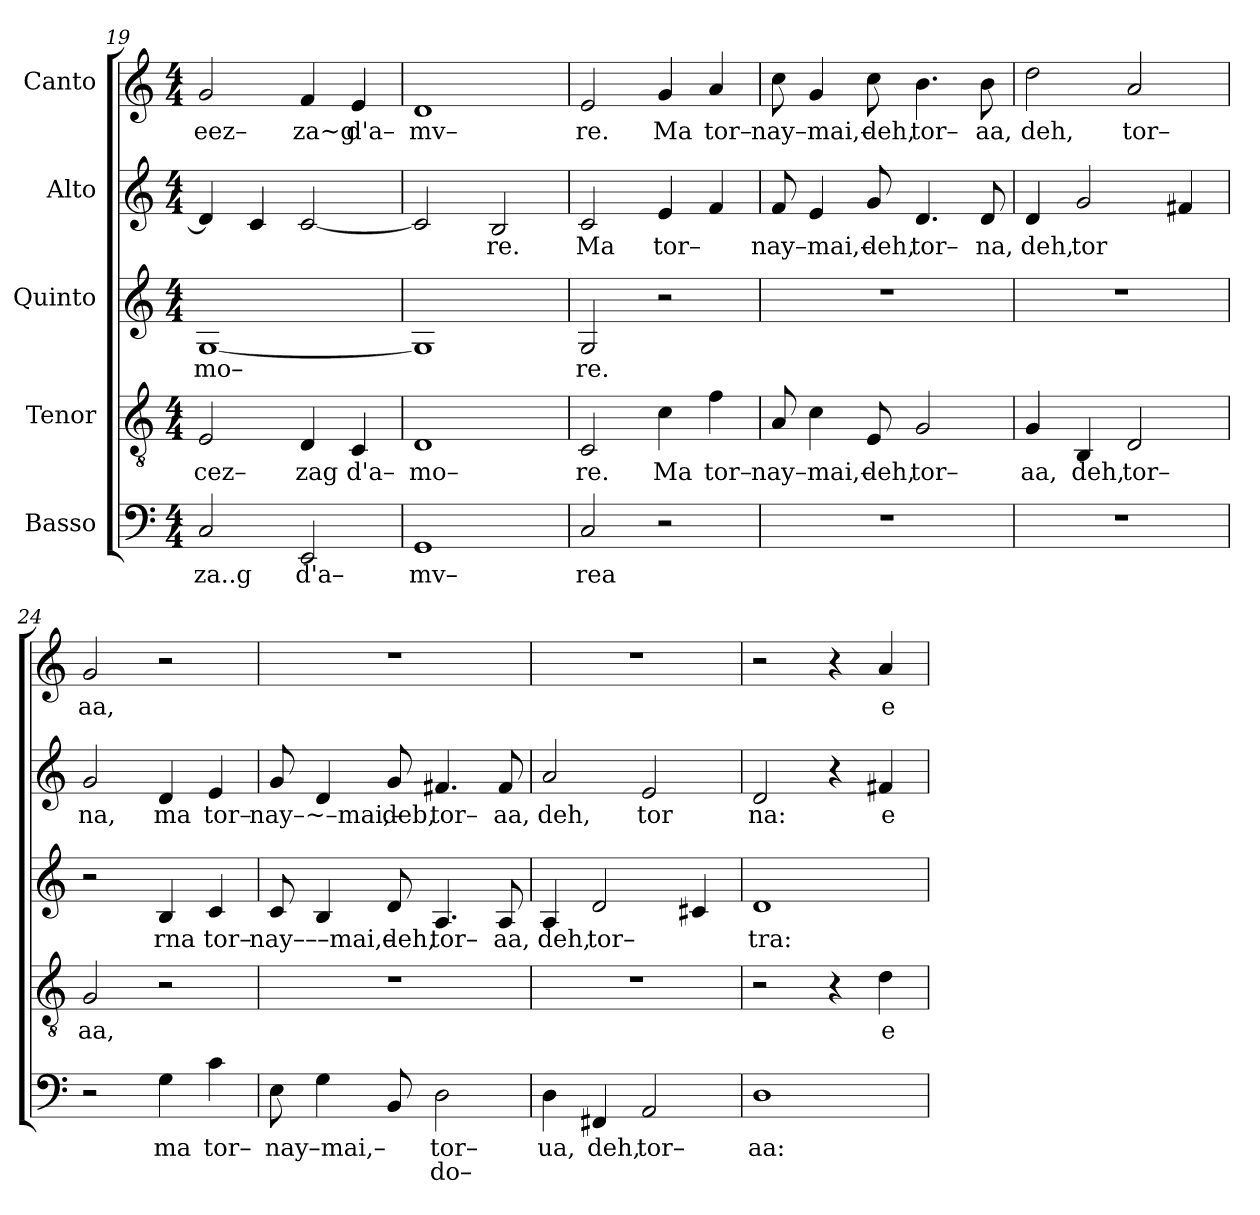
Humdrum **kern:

**kern	**text	**text	**kern	**text	**kern	**text	**kern	**text	**kern	**text
*part5	*part5	*part5	*part4	*part4	*part3	*part3	*part2	*part2	*part1	*part1
*staff5	*staff5	*staff5	*staff4	*staff4	*staff3	*staff3	*staff2	*staff2	*staff1	*staff1
*I"Basso	*	*	*I"Tenor	*	*I"Quinto	*	*I"Alto	*	*I"Canto	*
*clefF4	*	*	*clefGv2	*	*clefG2	*	*clefG2	*	*clefG2	*
*k[]	*	*	*k[]	*	*k[]	*	*k[]	*	*k[]	*
*M4/4	*	*	*M4/4	*	*M4/4	*	*M4/4	*	*M4/4	*
=19	=19	=19	=19	=19	=19	=19	=19	=19	=19	=19
!	!LO:LY:b	!	!	!LO:LY:b	!	!LO:LY:b	!	!	!	!LO:LY:b
2C/	za..g	.	2E/	cez–	[1G	mo–	4d/]	.	2g/	eez–
.	.	.	.	.	.	.	4c/	.	.	.
!	!LO:LY:b	!	!	!LO:LY:b	!	!	!	!	!	!LO:LY:b
2EE/	d'a–	.	4D/	zag	.	.	[2c/	.	4f/	za~g
!	!	!	!	!LO:LY:b	!	!	!	!	!	!LO:LY:b
.	.	.	4C/	d'a–	.	.	.	.	4e/	d'a–
=20	=20	=20	=20	=20	=20	=20	=20	=20	=20	=20
!	!LO:LY:b	!	!	!LO:LY:b	!	!	!	!	!	!LO:LY:b
1GG	mv–	.	1D	mo–	1G]	.	2c/]	.	1d	mv–
!	!	!	!	!	!	!	!	!LO:LY:b	!	!
.	.	.	.	.	.	.	2B/	re.	.	.
=21	=21	=21	=21	=21	=21	=21	=21	=21	=21	=21
!	!LO:LY:b	!	!	!LO:LY:b	!	!LO:LY:b	!	!LO:LY:b	!	!LO:LY:b
2C/	rea	.	2C/	re.	2G/	re.	2c/	Ma	2e/	re.
!	!	!	!	!LO:LY:b	!	!	!	!LO:LY:b	!	!LO:LY:b
2r	.	.	4c\	Ma	2r	.	4e/	tor–	4g/	Ma
!	!	!	!	!LO:LY:b	!	!	!	!	!	!LO:LY:b
.	.	.	4f\	tor–	.	.	4f/	.	4a/	tor–
=22	=22	=22	=22	=22	=22	=22	=22	=22	=22	=22
!	!	!	!	!LO:LY:b	!	!	!	!LO:LY:b	!	!LO:LY:b
1r	.	.	8A/	nay–mai,–	1r	.	8f/	nay–mai,–	8cc\	nay–mai,–
.	.	.	4c\	.	.	.	4e/	.	4g/	.
!	!	!	!	!LO:LY:b	!	!	!	!LO:LY:b	!	!LO:LY:b
.	.	.	8E/	deh,	.	.	8g/	deh,	8cc\	deh,
!	!	!	!	!LO:LY:b	!	!	!	!LO:LY:b	!	!LO:LY:b
.	.	.	2G/	tor–	.	.	4.d/	tor–	4.b\	tor–
!	!	!	!	!	!	!	!	!LO:LY:b	!	!LO:LY:b
.	.	.	.	.	.	.	8d/	na,	8b\	aa,
=23	=23	=23	=23	=23	=23	=23	=23	=23	=23	=23
!	!	!	!	!LO:LY:b	!	!	!	!LO:LY:b	!	!LO:LY:b
1r	.	.	4G/	aa,	1r	.	4d/	deh,	2dd\	deh,
!	!	!	!	!LO:LY:b	!	!	!	!LO:LY:b	!	!
.	.	.	4BB/	deh,	.	.	2g/	tor	.	.
!	!	!	!	!LO:LY:b	!	!	!	!	!	!LO:LY:b
.	.	.	2D/	tor–	.	.	.	.	2a/	tor–
.	.	.	.	.	.	.	4f#X/	.	.	.
=24	=24	=24	=24	=24	=24	=24	=24	=24	=24	=24
!	!	!	!	!LO:LY:b	!	!	!	!LO:LY:b	!	!LO:LY:b
2r	.	.	2G/	aa,	2r	.	2g/	na,	2g/	aa,
!	!LO:LY:b	!	!	!	!	!LO:LY:b	!	!LO:LY:b	!	!
4G\	ma	.	2r	.	4B/	rna	4d/	ma	2r	.
!	!LO:LY:b	!	!	!	!	!LO:LY:b	!	!LO:LY:b	!	!
4c\	tor–	.	.	.	4c/	tor–	4e/	tor–	.	.
=25	=25	=25	=25	=25	=25	=25	=25	=25	=25	=25
!	!LO:LY:b	!	!	!	!	!LO:LY:b	!	!LO:LY:b	!	!
8E\	nay–mai,–	.	1r	.	8c/	nay–––mai,–	8g/	nay–~–mai,–	1r	.
4G\	.	.	.	.	4B/	.	4d/	.	.	.
!	!	!	!	!	!	!LO:LY:b	!	!LO:LY:b	!	!
8BB/	.	.	.	.	8d/	deh,	8g/	deb,	.	.
!	!LO:LY:b	!LO:LY:b	!	!	!	!LO:LY:b	!	!LO:LY:b	!	!
2D\	tor–	do–	.	.	4.A/	tor–	4.f#X/	tor–	.	.
!	!	!	!	!	!	!LO:LY:b	!	!LO:LY:b	!	!
.	.	.	.	.	8A/	aa,	8f#/	aa,	.	.
=26	=26	=26	=26	=26	=26	=26	=26	=26	=26	=26
!	!LO:LY:b	!	!	!	!	!LO:LY:b	!	!LO:LY:b	!	!
4D\	ua,	.	1r	.	4A/	deh,	2a/	deh,	1r	.
!	!LO:LY:b	!	!	!	!	!LO:LY:b	!	!	!	!
4FF#X/	deh,	.	.	.	2d/	tor–	.	.	.	.
!	!LO:LY:b	!	!	!	!	!	!	!LO:LY:b	!	!
2AA/	tor–	.	.	.	.	.	2e/	tor	.	.
.	.	.	.	.	4c#X/	.	.	.	.	.
=27	=27	=27	=27	=27	=27	=27	=27	=27	=27	=27
!	!LO:LY:b	!	!	!	!	!LO:LY:b	!	!LO:LY:b	!	!
1D	aa:	.	2r	.	1d	tra:	2d/	na:	2r	.
.	.	.	4r	.	.	.	4r	.	4r	.
!	!	!	!	!LO:LY:b	!	!	!	!LO:LY:b	!	!LO:LY:b
.	.	.	4d\	e	.	.	4f#X/	e	4a/	e
=	=	=	=	=	=	=	=	=	=	=
*-	*-	*-	*-	*-	*-	*-	*-	*-	*-	*-
